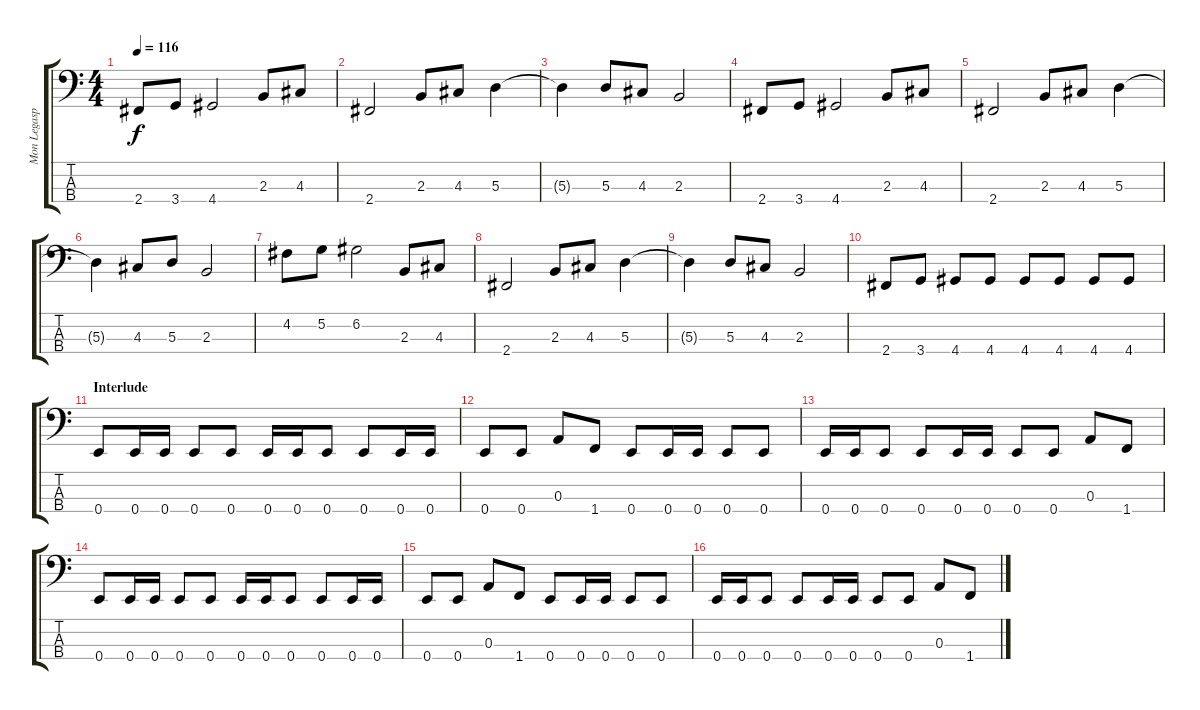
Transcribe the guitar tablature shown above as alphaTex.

\track ("Mon Legaspi" "Mon Legasp") {instrument electricbasspick}
\staff {score tabs}
\tuning (G2 D2 A1 E1) {hide}
\ts (4 4)
\tempo 116
\clef f4
\ks c
2.4.8{dy f} 3.4.8 4.4.2 2.3.8 4.3.8 |
2.4.2 2.3.8 4.3.8 5.3.4 |
5.3{t}.4 5.3.8 4.3.8 2.3.2 |
2.4.8 3.4.8 4.4.2 2.3.8 4.3.8 |
2.4.2 2.3.8 4.3.8 5.3.4 |
5.3{t}.4 4.3.8 5.3.8 2.3.2 |
4.2.8 5.2.8 6.2.2 2.3.8 4.3.8 |
2.4.2 2.3.8 4.3.8 5.3.4 |
5.3{t}.4 5.3.8 4.3.8 2.3.2 |
2.4.8 3.4.8 4.4.8 4.4.8 4.4.8 4.4.8 4.4.8 4.4.8 |
\section ("" "Interlude")
0.4.8 0.4.16 0.4.16 0.4.8 0.4.8 0.4.16 0.4.16 0.4.8 0.4.8 0.4.16 0.4.16 |
0.4.8 0.4.8 0.3.8 1.4.8 0.4.8 0.4.16 0.4.16 0.4.8 0.4.8 |
0.4.16 0.4.16 0.4.8 0.4.8 0.4.16 0.4.16 0.4.8 0.4.8 0.3.8 1.4.8 |
0.4.8 0.4.16 0.4.16 0.4.8 0.4.8 0.4.16 0.4.16 0.4.8 0.4.8 0.4.16 0.4.16 |
0.4.8 0.4.8 0.3.8 1.4.8 0.4.8 0.4.16 0.4.16 0.4.8 0.4.8 |
0.4.16 0.4.16 0.4.8 0.4.8 0.4.16 0.4.16 0.4.8 0.4.8 0.3.8 1.4.8
